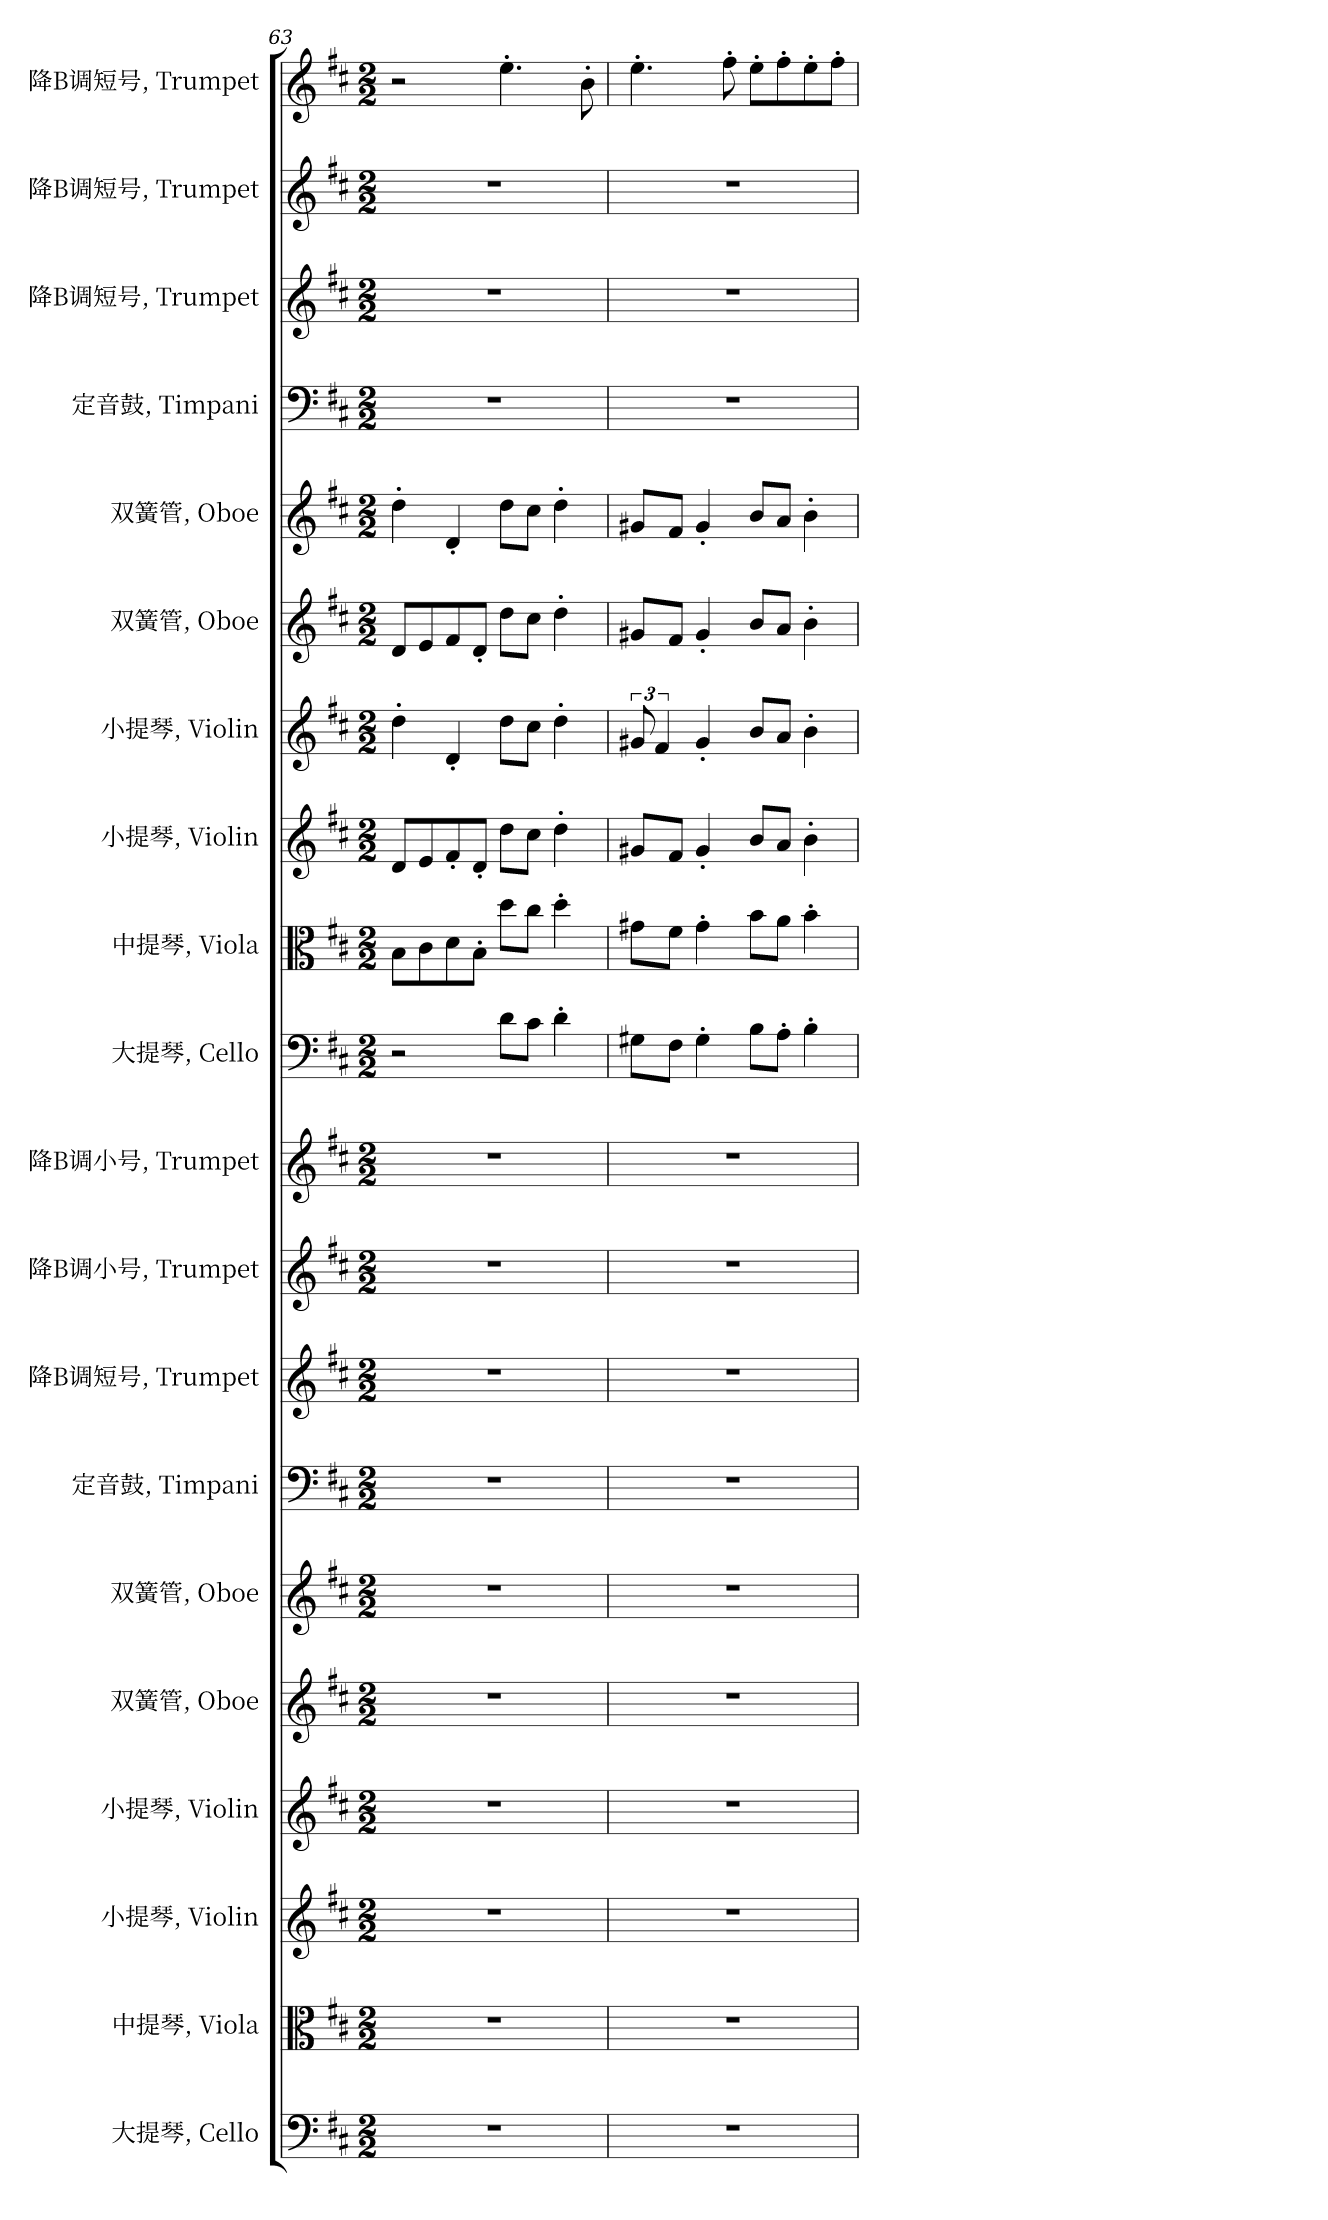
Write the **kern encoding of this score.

**kern	**kern	**kern	**kern	**kern	**kern	**kern	**kern	**kern	**kern	**kern	**kern	**kern	**kern	**kern	**kern	**kern	**kern	**kern	**kern
*part20	*part19	*part18	*part17	*part16	*part15	*part14	*part13	*part12	*part11	*part10	*part9	*part8	*part7	*part6	*part5	*part4	*part3	*part2	*part1
*staff20	*staff19	*staff18	*staff17	*staff16	*staff15	*staff14	*staff13	*staff12	*staff11	*staff10	*staff9	*staff8	*staff7	*staff6	*staff5	*staff4	*staff3	*staff2	*staff1
*I"大提琴, Cello	*I"中提琴, Viola	*I"小提琴, Violin	*I"小提琴, Violin	*I"双簧管, Oboe	*I"双簧管, Oboe	*I"定音鼓, Timpani	*I"降B调短号, Trumpet	*I"降B调小号, Trumpet	*I"降B调小号, Trumpet	*I"大提琴, Cello	*I"中提琴, Viola	*I"小提琴, Violin	*I"小提琴, Violin	*I"双簧管, Oboe	*I"双簧管, Oboe	*I"定音鼓, Timpani	*I"降B调短号, Trumpet	*I"降B调短号, Trumpet	*I"降B调短号, Trumpet
*	*I'Vla.	*I'Vln.	*I'Vln.	*I'Ob.	*I'Ob.	*I'Timp.	*	*I'B♭ Tpt.	*I'B♭ Tpt.	*	*I'Vla.	*I'Vln.	*I'Vln.	*I'Ob.	*I'Ob.	*I'Timp.	*	*	*
*clefF4	*clefC3	*clefG2	*clefG2	*clefG2	*clefG2	*clefF4	*clefG2	*clefG2	*clefG2	*clefF4	*clefC3	*clefG2	*clefG2	*clefG2	*clefG2	*clefF4	*clefG2	*clefG2	*clefG2
*	*	*	*	*	*	*	*ITrd1c2	*ITrd1c2	*ITrd1c2	*	*	*	*	*	*	*	*ITrd1c2	*ITrd1c2	*ITrd1c2
*k[f#c#]	*k[f#c#]	*k[f#c#]	*k[f#c#]	*k[f#c#]	*k[f#c#]	*k[f#c#]	*k[]	*k[]	*k[]	*k[f#c#]	*k[f#c#]	*k[f#c#]	*k[f#c#]	*k[f#c#]	*k[f#c#]	*k[f#c#]	*k[]	*k[]	*k[]
*M2/2	*M2/2	*M2/2	*M2/2	*M2/2	*M2/2	*M2/2	*M2/2	*M2/2	*M2/2	*M2/2	*M2/2	*M2/2	*M2/2	*M2/2	*M2/2	*M2/2	*M2/2	*M2/2	*M2/2
=63	=63	=63	=63	=63	=63	=63	=63	=63	=63	=63	=63	=63	=63	=63	=63	=63	=63	=63	=63
1r	1r	1r	1r	1r	1r	1r	1r	1r	1r	2r	8B\L	8d/L	4dd'\	8d/L	4dd'\	1r	1r	1r	2r
.	.	.	.	.	.	.	.	.	.	.	8c#\	8e/	.	8e/	.	.	.	.	.
.	.	.	.	.	.	.	.	.	.	.	8d\	8f#'/	4d'/	8f#/	4d'/	.	.	.	.
.	.	.	.	.	.	.	.	.	.	.	8B'\J	8d'/J	.	8d'/J	.	.	.	.	.
.	.	.	.	.	.	.	.	.	.	8d\L	8dd\L	8dd\L	8dd\L	8dd\L	8dd\L	.	.	.	4.dd'\
.	.	.	.	.	.	.	.	.	.	8c#\J	8cc#\J	8cc#\J	8cc#\J	8cc#\J	8cc#\J	.	.	.	.
.	.	.	.	.	.	.	.	.	.	4d'\	4dd'\	4dd'\	4dd'\	4dd'\	4dd'\	.	.	.	.
.	.	.	.	.	.	.	.	.	.	.	.	.	.	.	.	.	.	.	8a'\
=64	=64	=64	=64	=64	=64	=64	=64	=64	=64	=64	=64	=64	=64	=64	=64	=64	=64	=64	=64
1r	1r	1r	1r	1r	1r	1r	1r	1r	1r	8G#X\L	8g#X\L	8g#X/L	12g#X/	8g#X/L	8g#X/L	1r	1r	1r	4.dd'\
.	.	.	.	.	.	.	.	.	.	.	.	.	6f#/	.	.	.	.	.	.
.	.	.	.	.	.	.	.	.	.	8F#\J	8f#\J	8f#/J	.	8f#/J	8f#/J	.	.	.	.
.	.	.	.	.	.	.	.	.	.	4G#'\	4g#'\	4g#'/	4g#'/	4g#'/	4g#'/	.	.	.	.
.	.	.	.	.	.	.	.	.	.	.	.	.	.	.	.	.	.	.	8ee'\
.	.	.	.	.	.	.	.	.	.	8B\L	8b\L	8b/L	8b/L	8b/L	8b/L	.	.	.	8dd'\L
.	.	.	.	.	.	.	.	.	.	8A'\J	8a\J	8a/J	8a/J	8a/J	8a/J	.	.	.	8ee'\
.	.	.	.	.	.	.	.	.	.	4B'\	4b'\	4b'\	4b'\	4b'\	4b'\	.	.	.	8dd'\
.	.	.	.	.	.	.	.	.	.	.	.	.	.	.	.	.	.	.	8ee'\J
=	=	=	=	=	=	=	=	=	=	=	=	=	=	=	=	=	=	=	=
*-	*-	*-	*-	*-	*-	*-	*-	*-	*-	*-	*-	*-	*-	*-	*-	*-	*-	*-	*-
